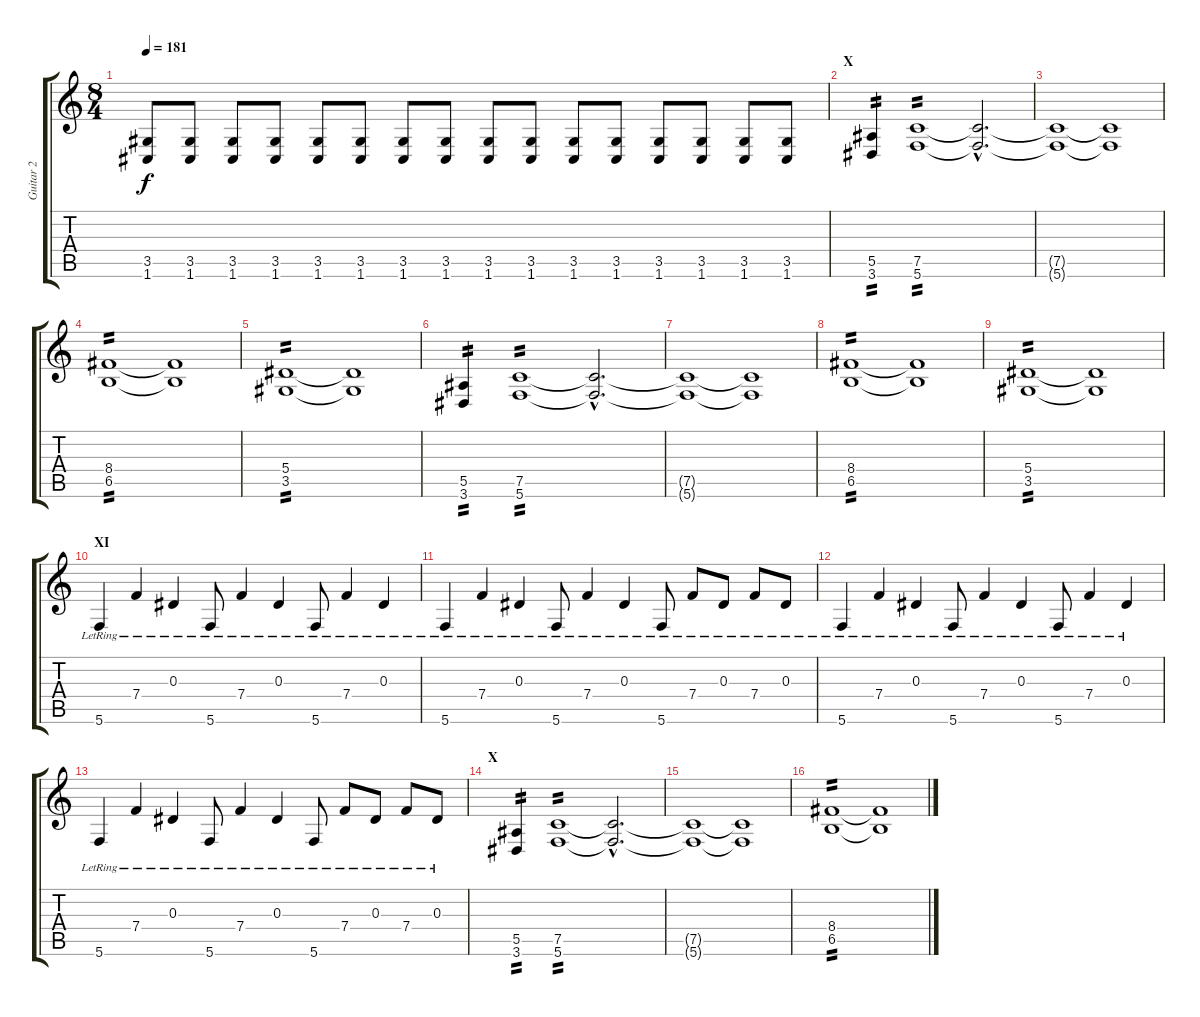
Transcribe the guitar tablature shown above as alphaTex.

\track ("Guitar 2" "Guitar 2") {instrument distortionguitar}
\staff {score tabs}
\tuning (C4 G3 Eb3 Bb2 F2 C2) {hide}
\ts (8 4)
\tempo 181
\clef g2
\ks c
(3.5 1.6).8{dy f} (3.5 1.6).8 (3.5 1.6).8 (3.5 1.6).8 (3.5 1.6).8 (3.5 1.6).8 (3.5 1.6).8 (3.5 1.6).8 (3.5 1.6).8 (3.5 1.6).8 (3.5 1.6).8 (3.5 1.6).8 (3.5 1.6).8 (3.5 1.6).8 (3.5 1.6).8 (3.5 1.6).8 |
\section ("" "X")
(5.5 3.6).4{tp 2} (7.5 5.6).1{tp 2} (7.5{hac t} 5.6{hac t}).2{d} |
(7.5{t} 5.6{t}).1 (7.5{t} 5.6{t}).1 |
(8.4 6.5).1{tp 2} (8.4{t} 6.5{t}).1 |
(5.4 3.5).1{tp 2} (5.4{t} 3.5{t}).1 |
(5.5 3.6).4{tp 2} (7.5 5.6).1{tp 2} (7.5{hac t} 5.6{hac t}).2{d} |
(7.5{t} 5.6{t}).1 (7.5{t} 5.6{t}).1 |
(8.4 6.5).1{tp 2} (8.4{t} 6.5{t}).1 |
(5.4 3.5).1{tp 2} (5.4{t} 3.5{t}).1 |
\section ("" "XI")
5.6{lr}.4{instrument electricguitarjazz} 7.4{lr}.4 0.3{lr}.4 5.6{lr}.8 7.4{lr}.4 0.3{lr}.4 5.6{lr}.8 7.4{lr}.4 0.3{lr}.4 |
5.6{lr}.4 7.4{lr}.4 0.3{lr}.4 5.6{lr}.8 7.4{lr}.4 0.3{lr}.4 5.6{lr}.8 7.4{lr}.8 0.3{lr}.8 7.4{lr}.8 0.3{lr}.8 |
5.6{lr}.4 7.4{lr}.4 0.3{lr}.4 5.6{lr}.8 7.4{lr}.4 0.3{lr}.4 5.6{lr}.8 7.4{lr}.4 0.3{lr}.4 |
5.6{lr}.4 7.4{lr}.4 0.3{lr}.4 5.6{lr}.8 7.4{lr}.4 0.3{lr}.4 5.6{lr}.8 7.4{lr}.8 0.3{lr}.8 7.4{lr}.8 0.3{lr}.8 |
\section ("" "X")
(5.5 3.6).4{tp 2 instrument distortionguitar} (7.5 5.6).1{tp 2} (7.5{hac t} 5.6{hac t}).2{d} |
(7.5{t} 5.6{t}).1 (7.5{t} 5.6{t}).1 |
(8.4 6.5).1{tp 2} (8.4{t} 6.5{t}).1
